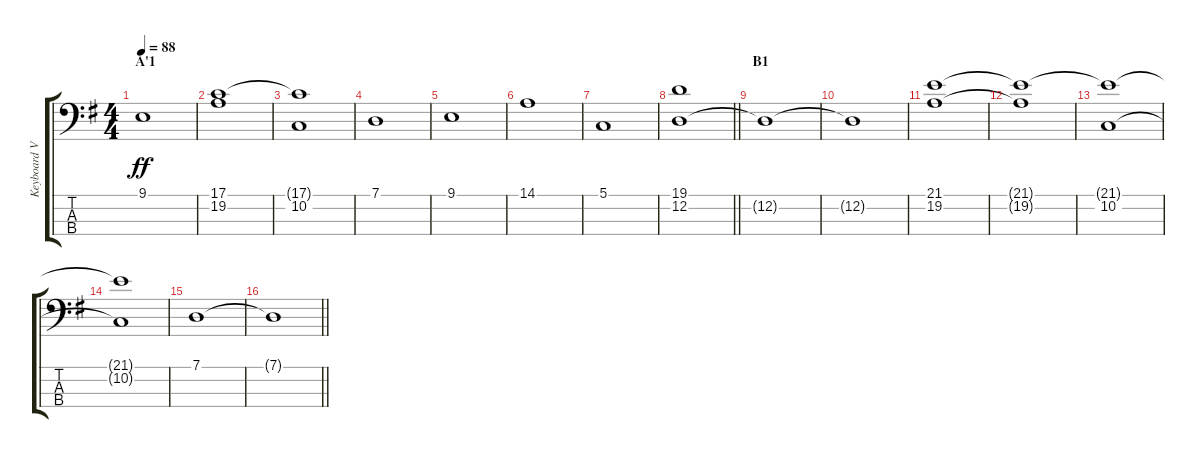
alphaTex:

\track ("Keyboard V" "Keyboard V") {instrument pad2warm}
\staff {score tabs}
\tuning (G2 D2 A1 E1) {hide}
\ts (4 4)
\section ("" "A'1")
\tempo 88
\clef f4
\ks g
9.1.1{dy ff} |
(17.1 19.2).1 |
(17.1{t} 10.2).1 |
7.1.1 |
9.1.1 |
14.1.1 |
5.1.1 |
\barLineRight lightlight
(19.1 12.2).1 |
\section ("" "B1")
12.2{t}.1 |
12.2{t}.1 |
(21.1 19.2).1 |
(21.1{t} 19.2{t}).1 |
(21.1{t} 10.2).1 |
(21.1{t} 10.2{t}).1 |
7.1.1 |
\barLineRight lightlight
7.1{t}.1
